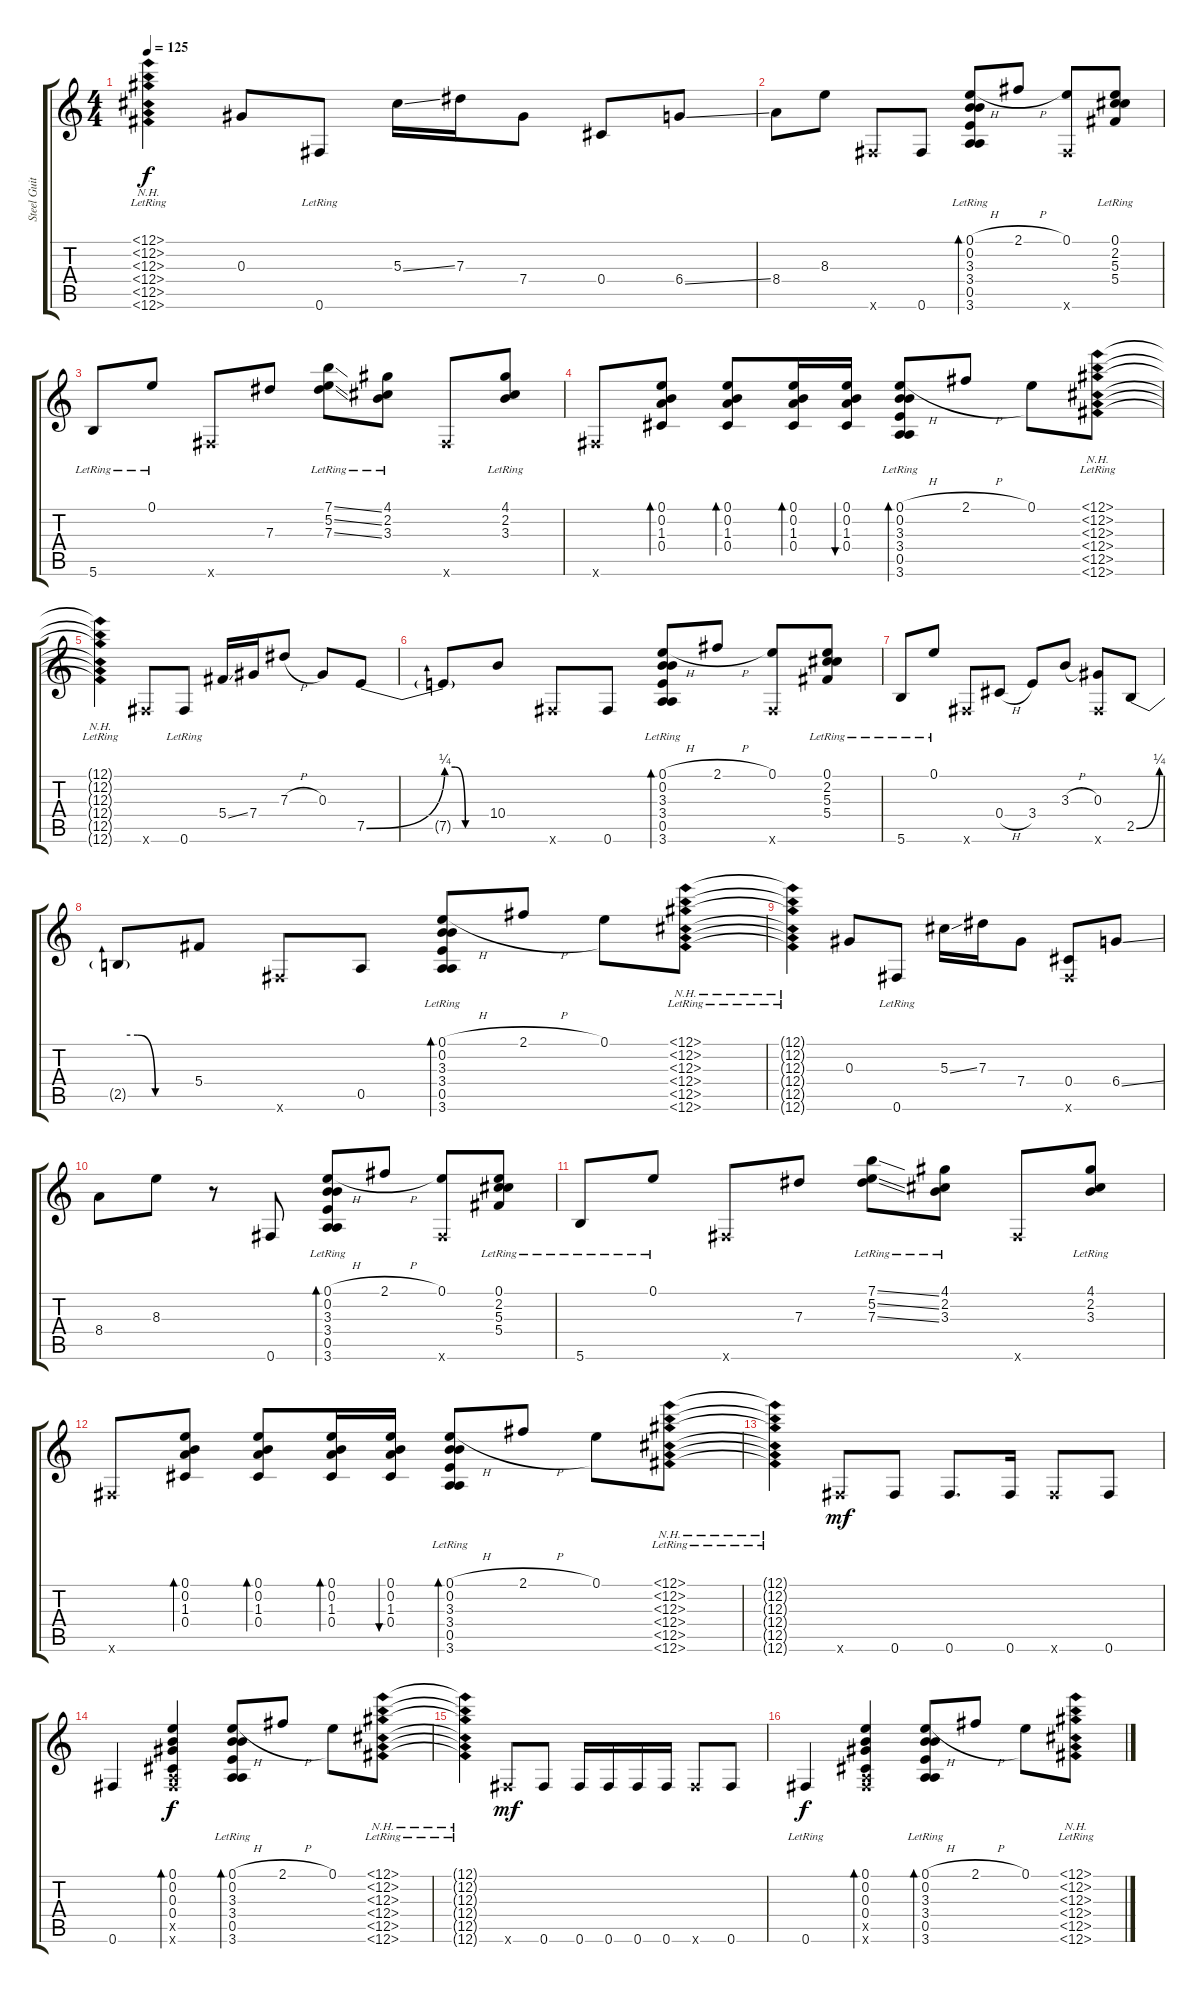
\track ("Steel Guitar" "Steel Guit") {instrument acousticguitarsteel}
\staff {score tabs}
\tuning (E4 B3 Ab3 Db3 A2 Gb2) {hide}
\ts (4 4)
\tempo 125
\clef g2
\ks c
(12.1{nh lr t} 12.2{nh lr t} 12.3{nh lr t} 12.4{nh lr t} 12.5{nh lr t} 12.6{nh lr t}).4{dy f} 0.3.8 0.6{lr}.8 5.3{ss}.16 7.3.16 7.4.8 0.4.8 6.4{ss}.8 |
8.4.8 8.3.8 0.6{x}.8 0.6.8 (0.1{h} 0.2{lr} 3.3{lr} 3.4{lr} 0.5{lr} 3.6{lr}).8{bd 30} 2.1{h}.8 (0.1 0.6{x}).8 (0.1{lr} 2.2{lr} 5.3{lr} 5.4{lr}).8 |
5.6{lr}.8 0.1{lr}.8 0.6{x}.8 7.3.8 (7.1{ss lr} 5.2{ss lr} 7.3{ss lr}).8 (4.1{lr} 2.2{lr} 3.3{lr}).8 0.6{x}.8 (4.1{lr} 2.2{lr} 3.3{lr}).8 |
0.6{x}.8 (0.1 0.2 1.3 0.4).8{bd 30} (0.1 0.2 1.3 0.4).8{bd 30} (0.1 0.2 1.3 0.4).16{bd 30} (0.1 0.2 1.3 0.4).16{bu 30} (0.1{h} 0.2{lr} 3.3{lr} 3.4{lr} 0.5{lr} 3.6{lr}).8{bd 30} 2.1{h}.8 0.1.8 (12.1{nh lr} 12.2{nh lr} 12.3{nh lr} 12.4{nh lr} 12.5{nh lr} 12.6{nh lr}).8 |
(12.1{nh lr t} 12.2{nh lr t} 12.3{nh lr t} 12.4{nh lr t} 12.5{nh lr t} 12.6{nh lr t}).4 0.6{x}.8 0.6{lr}.8 5.4{ss}.16 7.4.16 7.3{h}.8 0.3.8 7.5{be (bend 0 0 60 1)}.8 |
7.5{be (custom 0 1 15 1 30 0 60 0) t}.8 10.4.8 0.6{x}.8 0.6.8 (0.1{h} 0.2{lr} 3.3{lr} 3.4{lr} 0.5{lr} 3.6{lr}).8{bd 30} 2.1{h}.8 (0.1 0.6{x}).8 (0.1{lr} 2.2{lr} 5.3{lr} 5.4{lr}).8 |
5.6{lr}.8 0.1{lr}.8 0.6{x}.8 0.4{h}.8 3.4.8 3.3{h}.8 (0.3 0.6{x}).8 2.5{be (bend 0 0 60 1)}.8 |
2.5{be (custom 0 1 15 1 30 0 60 0) t}.8 5.4.8 0.6{x}.8 0.5.8 (0.1{h} 0.2{lr} 3.3{lr} 3.4{lr} 0.5{lr} 3.6{lr}).8{bd 30} 2.1{h}.8 0.1.8 (12.1{nh lr} 12.2{nh lr} 12.3{nh lr} 12.4{nh lr} 12.5{nh lr} 12.6{nh lr}).8 |
(12.1{nh lr t} 12.2{nh lr t} 12.3{nh lr t} 12.4{nh lr t} 12.5{nh lr t} 12.6{nh lr t}).4 0.3.8 0.6{lr}.8 5.3{ss}.16 7.3.16 7.4.8 (0.4 0.6{x}).8 6.4{ss}.8 |
8.4.8 8.3.8 r.8 0.6.8 (0.1{h} 0.2{lr} 3.3{lr} 3.4{lr} 0.5{lr} 3.6{lr}).8{bd 30} 2.1{h}.8 (0.1 0.6{x}).8 (0.1{lr} 2.2{lr} 5.3{lr} 5.4{lr}).8 |
5.6{lr}.8 0.1{lr}.8 0.6{x}.8 7.3.8 (7.1{ss lr} 5.2{ss lr} 7.3{ss lr}).8 (4.1{lr} 2.2{lr} 3.3{lr}).8 0.6{x}.8 (4.1{lr} 2.2{lr} 3.3{lr}).8 |
0.6{x}.8 (0.1 0.2 1.3 0.4).8{bd 30} (0.1 0.2 1.3 0.4).8{bd 30} (0.1 0.2 1.3 0.4).16{bd 30} (0.1 0.2 1.3 0.4).16{bu 30} (0.1{h} 0.2{lr} 3.3{lr} 3.4{lr} 0.5{lr} 3.6{lr}).8{bd 30} 2.1{h}.8 0.1.8 (12.1{nh lr} 12.2{nh lr} 12.3{nh lr} 12.4{nh lr} 12.5{nh lr} 12.6{nh lr}).8 |
(12.1{nh lr t} 12.2{nh lr t} 12.3{nh lr t} 12.4{nh lr t} 12.5{nh lr t} 12.6{nh lr t}).4 0.6{x}.8{dy mf} 0.6.8 0.6.8{d} 0.6.16 0.6{x}.8 0.6.8 |
0.6.4 (0.1 0.2 0.3 0.4 0.5{x} 0.6{x}).4{bd 30 dy f} (0.1{h} 0.2{lr} 3.3{lr} 3.4{lr} 0.5{lr} 3.6{lr}).8{bd 30} 2.1{h}.8 0.1.8 (12.1{nh lr} 12.2{nh lr} 12.3{nh lr} 12.4{nh lr} 12.5{nh lr} 12.6{nh lr}).8 |
(12.1{nh lr t} 12.2{nh lr t} 12.3{nh lr t} 12.4{nh lr t} 12.5{nh lr t} 12.6{nh lr t}).4 0.6{x}.8{dy mf} 0.6.8 0.6.16 0.6.16 0.6.16 0.6.16 0.6{x}.8 0.6.8 |
0.6{lr}.4{dy f} (0.1 0.2 0.3 0.4 0.5{x} 0.6{x}).4{bd 30} (0.1{h} 0.2{lr} 3.3{lr} 3.4{lr} 0.5{lr} 3.6{lr}).8{bd 30} 2.1{h}.8 0.1.8 (12.1{nh lr} 12.2{nh lr} 12.3{nh lr} 12.4{nh lr} 12.5{nh lr} 12.6{nh lr}).8
